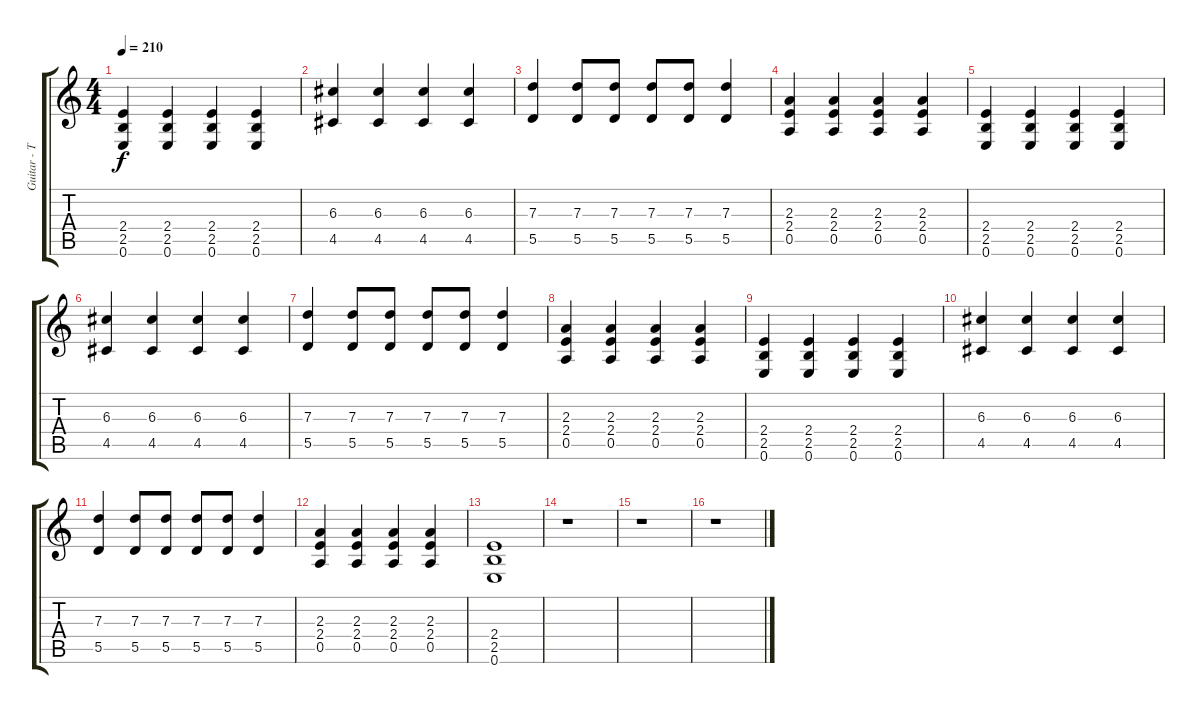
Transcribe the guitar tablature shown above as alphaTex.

\track ("Guitar - Tom Mattew Delonge" "Guitar - T") {instrument distortionguitar}
\staff {score tabs}
\tuning (E4 B3 G3 D3 A2 E2) {hide}
\ts (4 4)
\tempo 210
\clef g2
\ks c
(2.4 2.5 0.6).4{dy f} (2.4 2.5 0.6).4 (2.4 2.5 0.6).4 (2.4 2.5 0.6).4 |
(6.3 4.5).4 (6.3 4.5).4 (6.3 4.5).4 (6.3 4.5).4 |
(7.3 5.5).4 (7.3 5.5).8 (7.3 5.5).8 (7.3 5.5).8 (7.3 5.5).8 (7.3 5.5).4 |
(2.3 2.4 0.5).4 (2.3 2.4 0.5).4 (2.3 2.4 0.5).4 (2.3 2.4 0.5).4 |
(2.4 2.5 0.6).4 (2.4 2.5 0.6).4 (2.4 2.5 0.6).4 (2.4 2.5 0.6).4 |
(6.3 4.5).4 (6.3 4.5).4 (6.3 4.5).4 (6.3 4.5).4 |
(7.3 5.5).4 (7.3 5.5).8 (7.3 5.5).8 (7.3 5.5).8 (7.3 5.5).8 (7.3 5.5).4 |
(2.3 2.4 0.5).4 (2.3 2.4 0.5).4 (2.3 2.4 0.5).4 (2.3 2.4 0.5).4 |
(2.4 2.5 0.6).4 (2.4 2.5 0.6).4 (2.4 2.5 0.6).4 (2.4 2.5 0.6).4 |
(6.3 4.5).4 (6.3 4.5).4 (6.3 4.5).4 (6.3 4.5).4 |
(7.3 5.5).4 (7.3 5.5).8 (7.3 5.5).8 (7.3 5.5).8 (7.3 5.5).8 (7.3 5.5).4 |
(2.3 2.4 0.5).4 (2.3 2.4 0.5).4 (2.3 2.4 0.5).4 (2.3 2.4 0.5).4 |
(2.4 2.5 0.6).1 |
r.1 |
r.1 |
r.1
